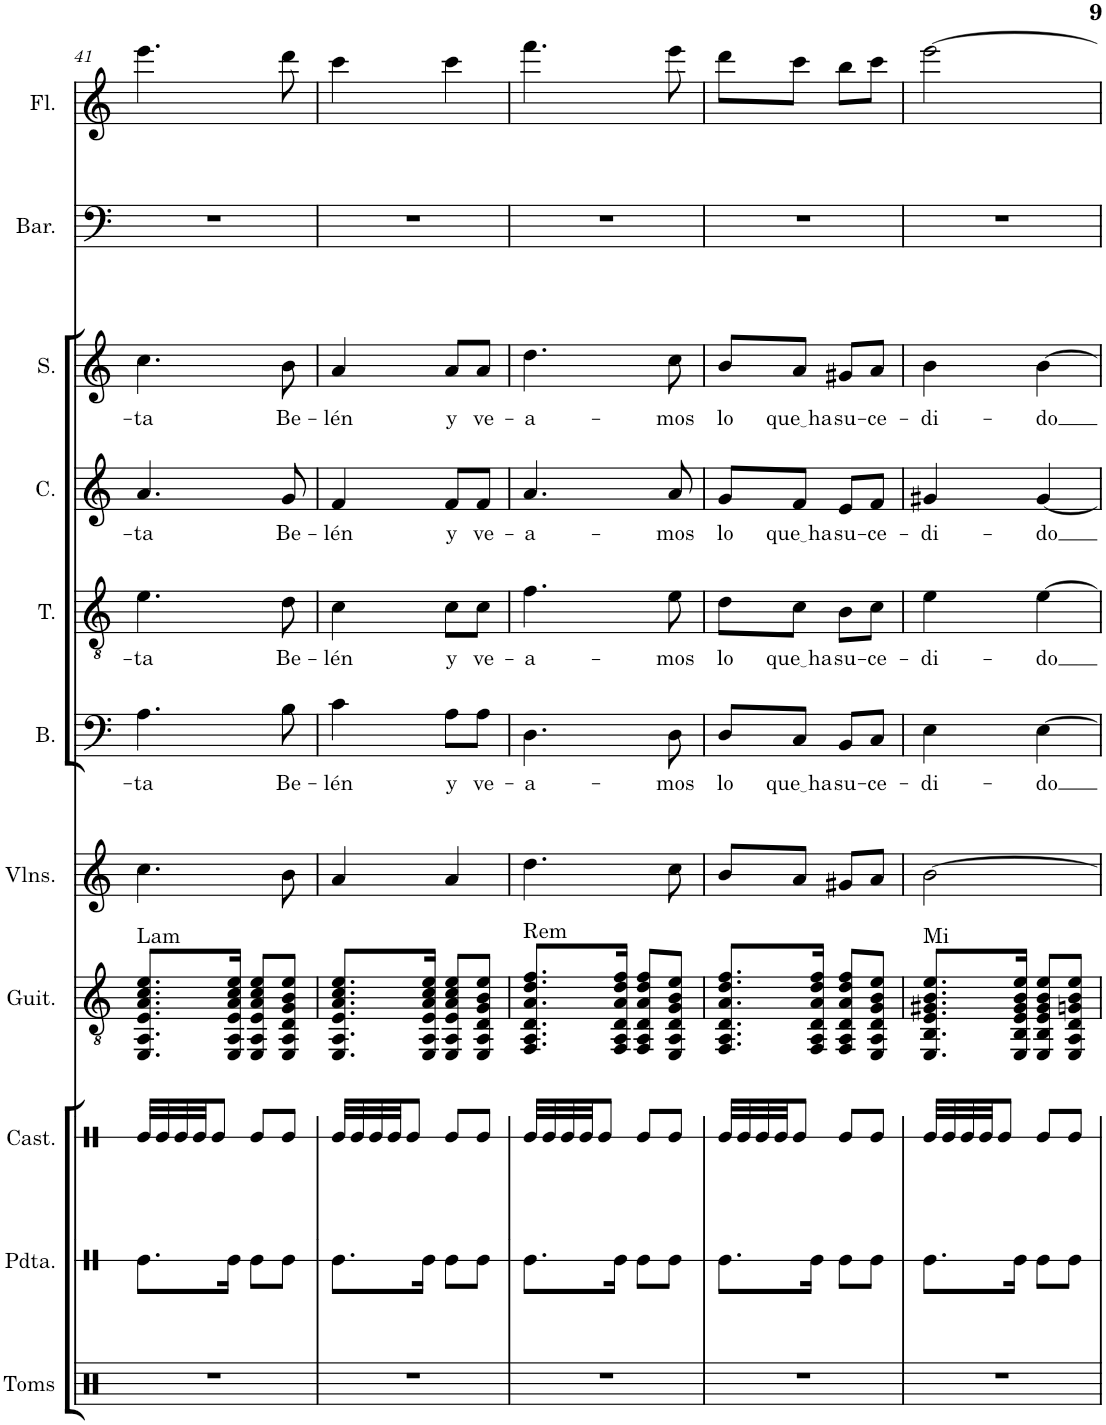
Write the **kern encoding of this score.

**kern	**kern	**kern	**kern	**harte	**kern	**kern	**text	**kern	**text	**kern	**text	**kern	**text	**kern	**kern
*part11	*part10	*part9	*part8	*part8	*part7	*part6	*part6	*part5	*part5	*part4	*part4	*part3	*part3	*part2	*part1
*staff11	*staff10	*staff9	*staff8	*	*staff7	*staff6	*staff6	*staff5	*staff5	*staff4	*staff4	*staff3	*staff3	*staff2	*staff1
*I"Toms	*I"Pandereta	*I"Castañuelas	*I"Guitarra	*	*I"Violines	*I"Bajo	*	*I"Tenor	*	*I"Contralto	*	*I"Soprano	*	*I"Barítono	*I"Flauta
*I'Toms	*I'Pdta.	*I'Cast.	*I'Guit.	*	*I'Vlns.	*I'B.	*	*I'T.	*	*I'C.	*	*I'S.	*	*I'Bar.	*I'Fl.
!!LO:PB:g=z
*clefX	*clefX	*clefX	*clefGv2	*	*clefG2	*clefF4	*	*clefGv2	*	*clefG2	*	*clefG2	*	*clefF4	*clefG2
*k[]	*k[]	*k[]	*k[]	*	*k[]	*k[]	*	*k[]	*	*k[]	*	*k[]	*	*k[]	*k[]
*M2/4	*M2/4	*M2/4	*M2/4	*	*M2/4	*M2/4	*	*M2/4	*	*M2/4	*	*M2/4	*	*M2/4	*M2/4
=41	=41	=41	=41	=41	=41	=41	=41	=41	=41	=41	=41	=41	=41	=41	=41
!	!	!	!	!LO:H:kt=Lam	!	!	!LO:LY:b	!	!LO:LY:b	!	!LO:LY:b	!	!LO:LY:b	!	!
2r	8.Re\L	32Re/LLL	8.EE/ 8.AA/ 8.E/ 8.A/ 8.c/ 8.e/L	N	4.cc\	4.A\	-ta	4.e\	-ta	4.a/	-ta	4.cc\	-ta	2r	4.eee\
.	.	32Re/	.	.	.	.	.	.	.	.	.	.	.	.	.
.	.	32Re/	.	.	.	.	.	.	.	.	.	.	.	.	.
.	.	32Re/JJ	.	.	.	.	.	.	.	.	.	.	.	.	.
.	.	8Re/J	.	.	.	.	.	.	.	.	.	.	.	.	.
.	16Re\Jk	.	16EE/ 16AA/ 16E/ 16A/ 16c/ 16e/Jk	.	.	.	.	.	.	.	.	.	.	.	.
.	8Re\L	8Re/L	8EE/ 8AA/ 8E/ 8A/ 8c/ 8e/L	.	.	.	.	.	.	.	.	.	.	.	.
!	!	!	!	!	!	!	!LO:LY:b	!	!LO:LY:b	!	!LO:LY:b	!	!LO:LY:b	!	!
.	8Re\J	8Re/J	8EE/ 8AA/ 8D/ 8G/ 8B/ 8e/J	.	8b\	8B\	Be-	8d\	Be-	8g/	Be-	8b\	Be-	.	8ddd\
=42	=42	=42	=42	=42	=42	=42	=42	=42	=42	=42	=42	=42	=42	=42	=42
!	!	!	!	!	!	!	!LO:LY:b	!	!LO:LY:b	!	!LO:LY:b	!	!LO:LY:b	!	!
2r	8.Re\L	32Re/LLL	8.EE/ 8.AA/ 8.E/ 8.A/ 8.c/ 8.e/L	.	4a/	4c\	-lén	4c\	-lén	4f/	-lén	4a/	-lén	2r	4ccc\
.	.	32Re/	.	.	.	.	.	.	.	.	.	.	.	.	.
.	.	32Re/	.	.	.	.	.	.	.	.	.	.	.	.	.
.	.	32Re/JJ	.	.	.	.	.	.	.	.	.	.	.	.	.
.	.	8Re/J	.	.	.	.	.	.	.	.	.	.	.	.	.
.	16Re\Jk	.	16EE/ 16AA/ 16E/ 16A/ 16c/ 16e/Jk	.	.	.	.	.	.	.	.	.	.	.	.
!	!	!	!	!	!	!	!LO:LY:b	!	!LO:LY:b	!	!LO:LY:b	!	!LO:LY:b	!	!
.	8Re\L	8Re/L	8EE/ 8AA/ 8E/ 8A/ 8c/ 8e/L	.	4a/	8A\L	y	8c\L	y	8f/L	y	8a/L	y	.	4ccc\
!	!	!	!	!	!	!	!LO:LY:b	!	!LO:LY:b	!	!LO:LY:b	!	!LO:LY:b	!	!
.	8Re\J	8Re/J	8EE/ 8AA/ 8D/ 8G/ 8B/ 8e/J	.	.	8A\J	ve-	8c\J	ve-	8f/J	ve-	8a/J	ve-	.	.
=43	=43	=43	=43	=43	=43	=43	=43	=43	=43	=43	=43	=43	=43	=43	=43
!	!	!	!	!LO:H:kt=Rem	!	!	!LO:LY:b	!	!LO:LY:b	!	!LO:LY:b	!	!LO:LY:b	!	!
2r	8.Re\L	32Re/LLL	8.FF/ 8.AA/ 8.D/ 8.A/ 8.d/ 8.f/L	N	4.dd\	4.D\	-a-	4.f\	-a-	4.a/	-a-	4.dd\	-a-	2r	4.fff\
.	.	32Re/	.	.	.	.	.	.	.	.	.	.	.	.	.
.	.	32Re/	.	.	.	.	.	.	.	.	.	.	.	.	.
.	.	32Re/JJ	.	.	.	.	.	.	.	.	.	.	.	.	.
.	.	8Re/J	.	.	.	.	.	.	.	.	.	.	.	.	.
.	16Re\Jk	.	16FF/ 16AA/ 16D/ 16A/ 16d/ 16f/Jk	.	.	.	.	.	.	.	.	.	.	.	.
.	8Re\L	8Re/L	8FF/ 8AA/ 8D/ 8A/ 8d/ 8f/L	.	.	.	.	.	.	.	.	.	.	.	.
!	!	!	!	!	!	!	!LO:LY:b	!	!LO:LY:b	!	!LO:LY:b	!	!LO:LY:b	!	!
.	8Re\J	8Re/J	8EE/ 8AA/ 8D/ 8G/ 8B/ 8e/J	.	8cc\	8D\	-mos	8e\	-mos	8a/	-mos	8cc\	-mos	.	8eee\
=44	=44	=44	=44	=44	=44	=44	=44	=44	=44	=44	=44	=44	=44	=44	=44
!	!	!	!	!	!	!	!LO:LY:b	!	!LO:LY:b	!	!LO:LY:b	!	!LO:LY:b	!	!
2r	8.Re\L	32Re/LLL	8.FF/ 8.AA/ 8.D/ 8.A/ 8.d/ 8.f/L	.	8b/L	8D/L	lo	8d\L	lo	8g/L	lo	8b/L	lo	2r	8ddd\L
.	.	32Re/	.	.	.	.	.	.	.	.	.	.	.	.	.
.	.	32Re/	.	.	.	.	.	.	.	.	.	.	.	.	.
.	.	32Re/JJ	.	.	.	.	.	.	.	.	.	.	.	.	.
!	!	!	!	!	!	!	!LO:LY:b	!	!LO:LY:b	!	!LO:LY:b	!	!LO:LY:b	!	!
.	.	8Re/J	.	.	8a/J	8C/J	que ha	8c\J	que ha	8f/J	que ha	8a/J	que ha	.	8ccc\J
.	16Re\Jk	.	16FF/ 16AA/ 16D/ 16A/ 16d/ 16f/Jk	.	.	.	.	.	.	.	.	.	.	.	.
!	!	!	!	!	!	!	!LO:LY:b	!	!LO:LY:b	!	!LO:LY:b	!	!LO:LY:b	!	!
.	8Re\L	8Re/L	8FF/ 8AA/ 8D/ 8A/ 8d/ 8f/L	.	8g#X/L	8BB/L	su-	8B\L	su-	8e/L	su-	8g#X/L	su-	.	8bb\L
!	!	!	!	!	!	!	!LO:LY:b	!	!LO:LY:b	!	!LO:LY:b	!	!LO:LY:b	!	!
.	8Re\J	8Re/J	8EE/ 8AA/ 8D/ 8G/ 8B/ 8e/J	.	8a/J	8C/J	-ce-	8c\J	-ce-	8f/J	-ce-	8a/J	-ce-	.	8ccc\J
=45	=45	=45	=45	=45	=45	=45	=45	=45	=45	=45	=45	=45	=45	=45	=45
!	!	!	!	!LO:H:kt=Mi	!	!	!LO:LY:b	!	!LO:LY:b	!	!LO:LY:b	!	!LO:LY:b	!	!
2r	8.Re\L	32Re/LLL	8.EE/ 8.BB/ 8.E/ 8.G#X/ 8.B/ 8.e/L	N	[2b\	4E\	-di-	4e\	-di-	4g#X/	-di-	4b\	-di-	2r	[2eee\
.	.	32Re/	.	.	.	.	.	.	.	.	.	.	.	.	.
.	.	32Re/	.	.	.	.	.	.	.	.	.	.	.	.	.
.	.	32Re/JJ	.	.	.	.	.	.	.	.	.	.	.	.	.
.	.	8Re/J	.	.	.	.	.	.	.	.	.	.	.	.	.
.	16Re\Jk	.	16EE/ 16BB/ 16E/ 16G#/ 16B/ 16e/Jk	.	.	.	.	.	.	.	.	.	.	.	.
!	!	!	!	!	!	!	!LO:LY:b	!	!LO:LY:b	!	!LO:LY:b	!	!LO:LY:b	!	!
.	8Re\L	8Re/L	8EE/ 8BB/ 8E/ 8G#/ 8B/ 8e/L	.	.	[4E\	-do	[4e\	-do	[4g#/	-do	[4b\	-do	.	.
.	8Re\J	8Re/J	8EE/ 8AA/ 8D/ 8Gn/ 8B/ 8e/J	.	.	.	.	.	.	.	.	.	.	.	.
=	=	=	=	=	=	=	=	=	=	=	=	=	=	=	=
*-	*-	*-	*-	*-	*-	*-	*-	*-	*-	*-	*-	*-	*-	*-	*-
